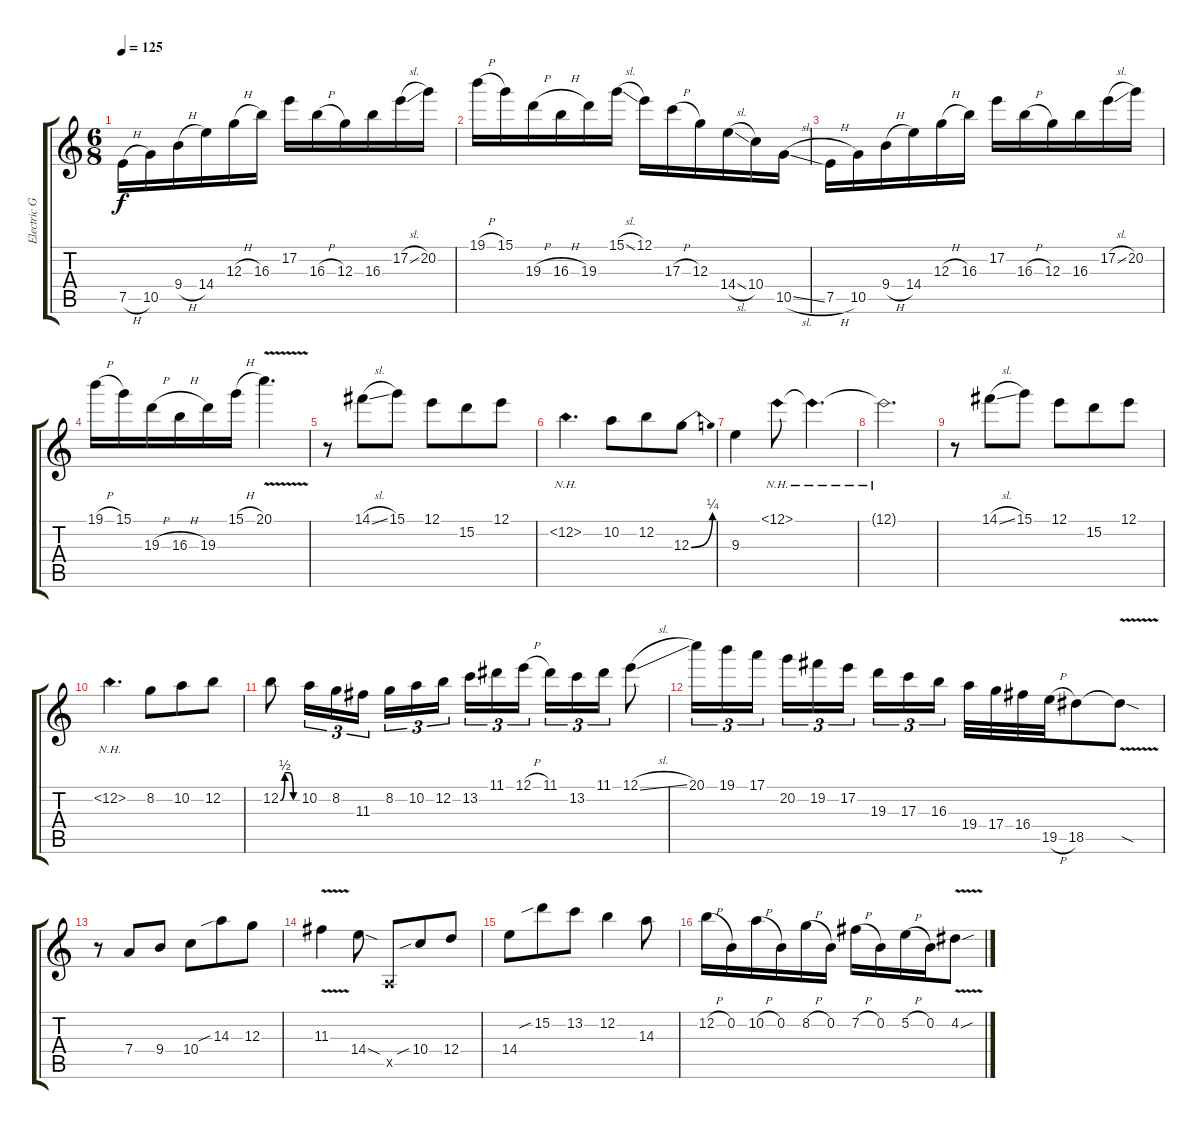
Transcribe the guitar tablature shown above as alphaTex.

\track ("Electric Guitar 1" "Electric G") {instrument distortionguitar}
\staff {score tabs}
\tuning (E4 B3 G3 D3 A2 E2) {hide}
\ts (6 8)
\tempo 125
\clef g2
\ks c
7.5{h}.16{dy f} 10.5.16 9.4{h}.16 14.4.16 12.3{h}.16 16.3.16 17.2.16 16.3{h}.16 12.3.16 16.3.16 17.2{sl}.16 20.2.16 |
19.1{h}.16 15.1.16 19.3{h}.16 16.3{h}.16 19.3.16 15.1{sl}.16 12.1.16 17.3{h}.16 12.3.16 14.4{sl}.16 10.4.16 10.5{sl}.16 |
7.5{h}.16 10.5.16 9.4{h}.16 14.4.16 12.3{h}.16 16.3.16 17.2.16 16.3{h}.16 12.3.16 16.3.16 17.2{sl}.16 20.2.16 |
19.1{h}.16 15.1.16 19.3{h}.16 16.3{h}.16 19.3.16 15.1{h}.16 20.1{v}.4{d} |
r.8 14.1{sl}.8 15.1.8 12.1.8 15.2.8 12.1.8 |
12.2{nh}.4{d} 10.2.8 12.2.8 12.3{be (bend 0 0 60 1)}.8 |
9.3.4 12.1{nh}.8 12.1{nh t}.4{d} |
12.1{nh t}.2{d} |
r.8 14.1{sl}.8 15.1.8 12.1.8 15.2.8 12.1.8 |
12.2{nh}.4{d} 8.2.8 10.2.8 12.2.8 |
12.2{be (custom 0 0 15 2 30 2 45 0 60 0)}.8 10.2.16{tu (3 2)} 8.2.16{tu (3 2)} 11.3.16{tu (3 2) beam splitsecondary} 8.2.16{tu (3 2)} 10.2.16{tu (3 2)} 12.2.16{tu (3 2)} 13.2.16{tu (3 2)} 11.1.16{tu (3 2)} 12.1{h}.16{tu (3 2) beam splitsecondary} 11.1.16{tu (3 2)} 13.2.16{tu (3 2)} 11.1.16{tu (3 2)} 12.1{sl}.8 |
20.1.16{tu (3 2)} 19.1.16{tu (3 2)} 17.1.16{tu (3 2) beam splitsecondary} 20.2.16{tu (3 2)} 19.2.16{tu (3 2)} 17.2.16{tu (3 2) beam splitsecondary} 19.3.16{tu (3 2)} 17.3.16{tu (3 2)} 16.3.16{tu (3 2)} 19.4.32 17.4.32 16.4.32 19.5{h}.32 18.5.8 18.5{v sod t}.8 |
r.8 7.4.8 9.4.8 10.4.8 14.3{sib}.8 12.3.8 |
11.3{v}.4 14.4{sod}.8 0.5{x}.8 10.4{sib}.8 12.4.8 |
14.4.8 15.2{sib}.8 13.2.8 12.2.4 14.3.8 |
12.2{h}.16 0.2.16 10.2{h}.16 0.2.16 8.2{h}.16 0.2.16 7.2{h}.16 0.2.16 5.2{h}.16 0.2.16 4.2{v sou}.8
